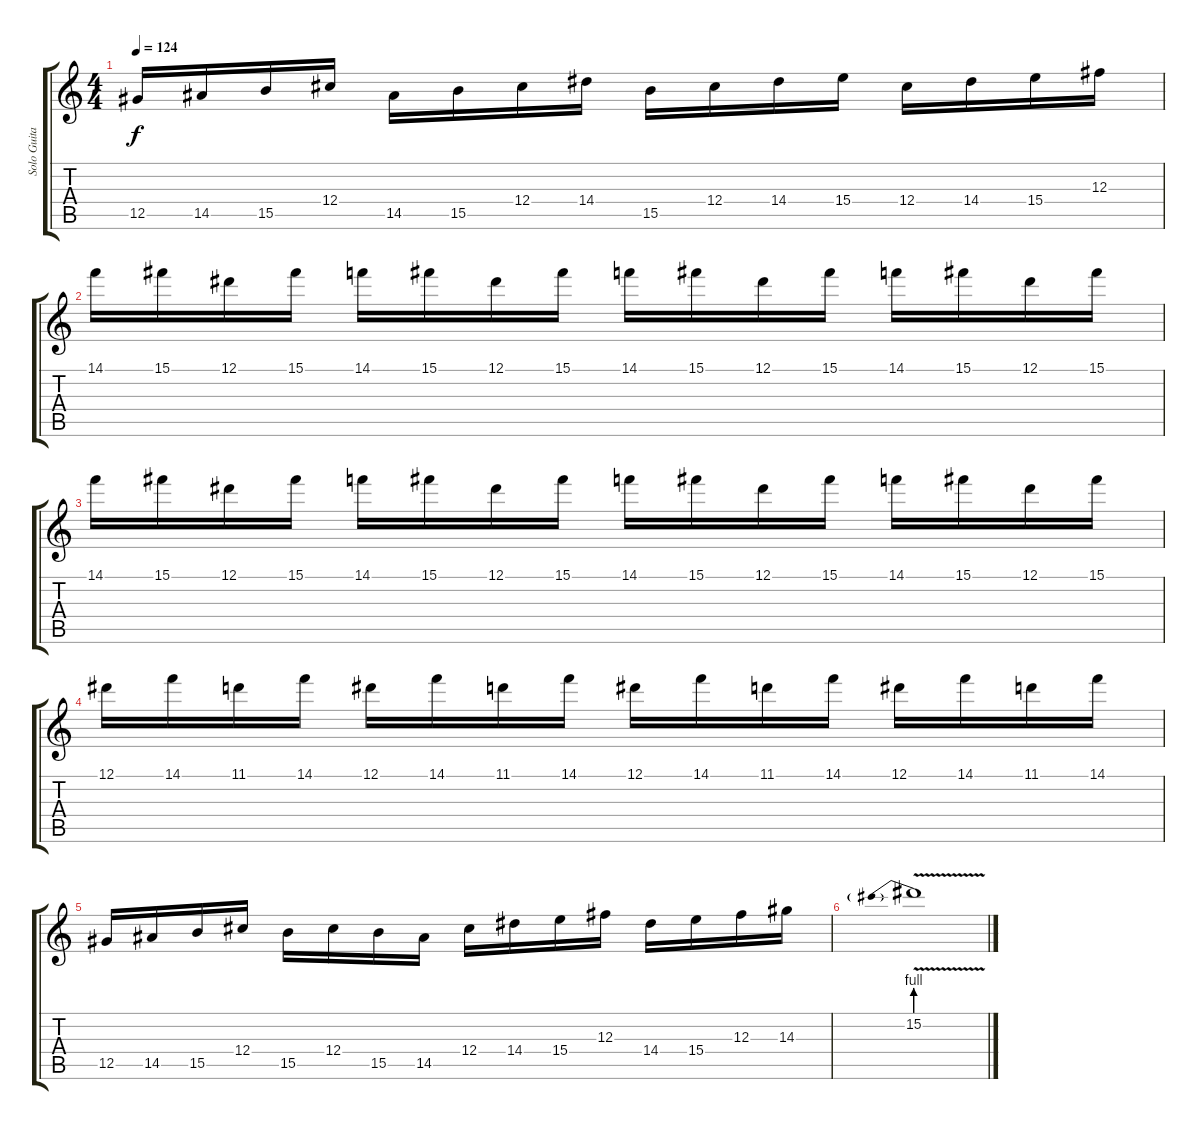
\track ("Solo Guitar" "Solo Guita") {instrument distortionguitar}
\staff {score tabs}
\tuning (Eb4 Bb3 Gb3 Db3 Ab2 Eb2) {hide}
\ts (4 4)
\tempo 124
\clef g2
\ks c
12.5.16{dy f} 14.5.16 15.5.16 12.4.16 14.5.16 15.5.16 12.4.16 14.4.16 15.5.16 12.4.16 14.4.16 15.4.16 12.4.16 14.4.16 15.4.16 12.3.16 |
14.1.16 15.1.16 12.1.16 15.1.16 14.1.16 15.1.16 12.1.16 15.1.16 14.1.16 15.1.16 12.1.16 15.1.16 14.1.16 15.1.16 12.1.16 15.1.16 |
14.1.16 15.1.16 12.1.16 15.1.16 14.1.16 15.1.16 12.1.16 15.1.16 14.1.16 15.1.16 12.1.16 15.1.16 14.1.16 15.1.16 12.1.16 15.1.16 |
12.1.16 14.1.16 11.1.16 14.1.16 12.1.16 14.1.16 11.1.16 14.1.16 12.1.16 14.1.16 11.1.16 14.1.16 12.1.16 14.1.16 11.1.16 14.1.16 |
12.5.16 14.5.16 15.5.16 12.4.16 15.5.16 12.4.16 15.5.16 14.5.16 12.4.16 14.4.16 15.4.16 12.3.16 14.4.16 15.4.16 12.3.16 14.3.16 |
15.2{be (prebend 0 4 60 4) v}.1
